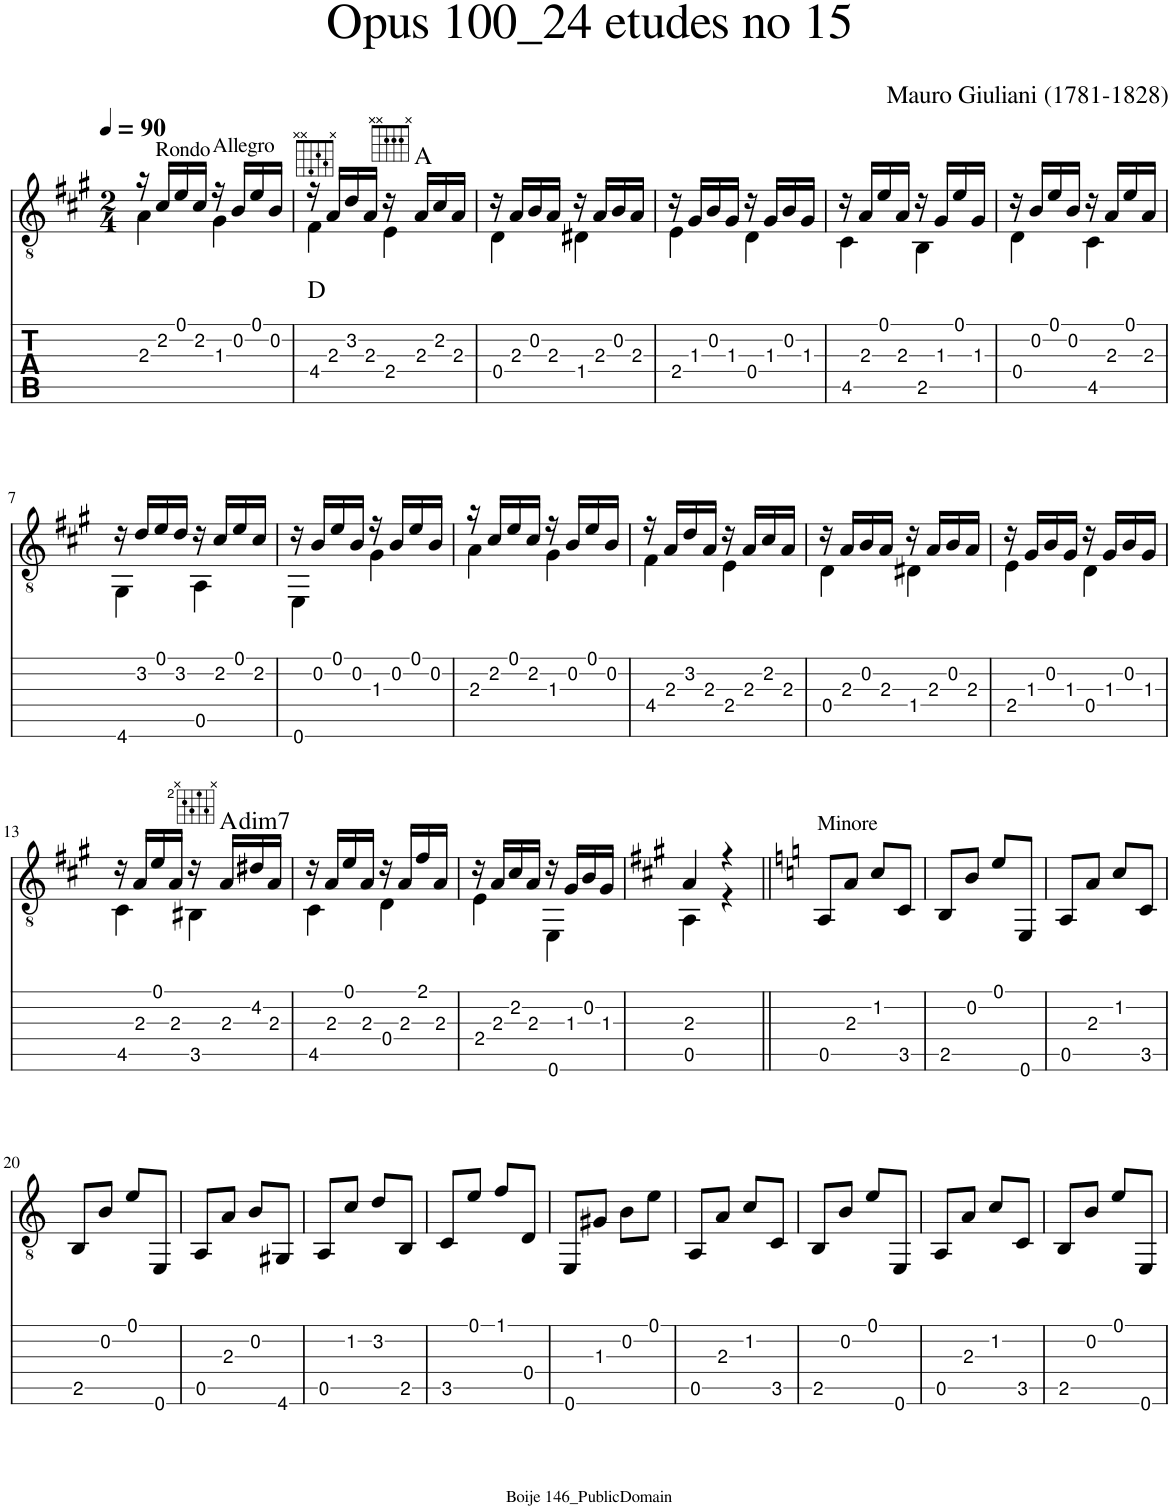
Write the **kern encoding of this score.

**kern	**kern	**harte
*part1	*part1	*part1
*staff2	*staff1	*
*I"Guitar	*	*
*I'Guit.	*	*
*stria6	*	*
*	*clefGv2	*
*k[f#c#g#]	*k[f#c#g#]	*
*M2/4	*M2/4	*
*MM90	*MM90	*
=1	=1	=1
*^	*^	*
16r	4A	16r	4A\	.
!	!	!LO:TX:a:t=Rondo	!	!
16c#LL	.	16c#/LL	.	.
16e	.	16e/	.	.
16c#JJ	.	16c#/JJ	.	.
!	!	!LO:TX:a:t=Allegro	!	!
16r	4G#	16r	4G#\	.
16BLL	.	16B/LL	.	.
16e	.	16e/	.	.
16BJJ	.	16B/JJ	.	.
=2	=2	=2	=2	=2
16r	4F#	16r	4F#\	D:maj
16ALL	.	16A/LL	.	.
16d	.	16d/	.	.
16AJJ	.	16A/JJ	.	.
16r	4E	16r	4E\	.
16ALL	.	16A/LL	.	A:maj
16c#	.	16c#/	.	.
16AJJ	.	16A/JJ	.	.
=3	=3	=3	=3	=3
16r	4D	16r	4D\	.
16ALL	.	16A/LL	.	.
16B	.	16B/	.	.
16AJJ	.	16A/JJ	.	.
16r	4D#	16r	4D#X\	.
16ALL	.	16A/LL	.	.
16B	.	16B/	.	.
16AJJ	.	16A/JJ	.	.
=4	=4	=4	=4	=4
16r	4E	16r	4E\	.
16G#LL	.	16G#/LL	.	.
16B	.	16B/	.	.
16G#JJ	.	16G#/JJ	.	.
16r	4D	16r	4D\	.
16G#LL	.	16G#/LL	.	.
16B	.	16B/	.	.
16G#JJ	.	16G#/JJ	.	.
=5	=5	=5	=5	=5
16r	4C#	16r	4C#\	.
16ALL	.	16A/LL	.	.
16e	.	16e/	.	.
16AJJ	.	16A/JJ	.	.
16r	4BB	16r	4BB\	.
16G#LL	.	16G#/LL	.	.
16e	.	16e/	.	.
16G#JJ	.	16G#/JJ	.	.
=6	=6	=6	=6	=6
16r	4D	16r	4D\	.
16BLL	.	16B/LL	.	.
16e	.	16e/	.	.
16BJJ	.	16B/JJ	.	.
16r	4C#	16r	4C#\	.
16ALL	.	16A/LL	.	.
16e	.	16e/	.	.
16AJJ	.	16A/JJ	.	.
!!LO:LB:g=z	!!
=7	=7	=7	=7	=7
16r	4GG#	16r	4GG#\	.
16dLL	.	16d/LL	.	.
16e	.	16e/	.	.
16dJJ	.	16d/JJ	.	.
16r	4AA	16r	4AA\	.
16c#LL	.	16c#/LL	.	.
16e	.	16e/	.	.
16c#JJ	.	16c#/JJ	.	.
=8	=8	=8	=8	=8
16r	4EE	16r	4EE\	.
16BLL	.	16B/LL	.	.
16e	.	16e/	.	.
16BJJ	.	16B/JJ	.	.
16r	4G#	16r	4G#\	.
16BLL	.	16B/LL	.	.
16e	.	16e/	.	.
16BJJ	.	16B/JJ	.	.
=9	=9	=9	=9	=9
16r	4A	16r	4A\	.
16c#LL	.	16c#/LL	.	.
16e	.	16e/	.	.
16c#JJ	.	16c#/JJ	.	.
16r	4G#	16r	4G#\	.
16BLL	.	16B/LL	.	.
16e	.	16e/	.	.
16BJJ	.	16B/JJ	.	.
=10	=10	=10	=10	=10
16r	4F#	16r	4F#\	.
16ALL	.	16A/LL	.	.
16d	.	16d/	.	.
16AJJ	.	16A/JJ	.	.
16r	4E	16r	4E\	.
16ALL	.	16A/LL	.	.
16c#	.	16c#/	.	.
16AJJ	.	16A/JJ	.	.
=11	=11	=11	=11	=11
16r	4D	16r	4D\	.
16ALL	.	16A/LL	.	.
16B	.	16B/	.	.
16AJJ	.	16A/JJ	.	.
16r	4D#	16r	4D#X\	.
16ALL	.	16A/LL	.	.
16B	.	16B/	.	.
16AJJ	.	16A/JJ	.	.
=12	=12	=12	=12	=12
16r	4E	16r	4E\	.
16G#LL	.	16G#/LL	.	.
16B	.	16B/	.	.
16G#JJ	.	16G#/JJ	.	.
16r	4D	16r	4D\	.
16G#LL	.	16G#/LL	.	.
16B	.	16B/	.	.
16G#JJ	.	16G#/JJ	.	.
!!LO:LB:g=z	!!
=13	=13	=13	=13	=13
16r	4C#	16r	4C#\	.
16ALL	.	16A/LL	.	.
16e	.	16e/	.	.
16AJJ	.	16A/JJ	.	.
16r	4BB#	16r	4BB#X\	.
!	!	!	!	!LO:H:kt=dim7
16ALL	.	16A/LL	.	A:dim7
16d#	.	16d#X/	.	.
16AJJ	.	16A/JJ	.	.
=14	=14	=14	=14	=14
16r	4C#	16r	4C#\	.
16ALL	.	16A/LL	.	.
16e	.	16e/	.	.
16AJJ	.	16A/JJ	.	.
16r	4D	16r	4D\	.
16ALL	.	16A/LL	.	.
16f#	.	16f#/	.	.
16AJJ	.	16A/JJ	.	.
=15	=15	=15	=15	=15
16r	4E	16r	4E\	.
16ALL	.	16A/LL	.	.
16c#	.	16c#/	.	.
16AJJ	.	16A/JJ	.	.
16r	4EE	16r	4EE\	.
16G#LL	.	16G#/LL	.	.
16B	.	16B/	.	.
16G#JJ	.	16G#/JJ	.	.
=16	=16	=16	=16	=16
*k[f#c#g#]	*	*k[f#c#g#]	*	*
4A	4AA	4A/	4AA\	.
4r	4r	4r	4r	.
*v	*v	*	*	*
*	*v	*v	*
=17||	=17||	=17||
*k[]	*k[]	*
*^	*^	*
!	!	!LO:TX:a:t=Minore	!	!
*v	*v	*	*	*
*	*v	*v	*
8AAL	8AA/L	.
8AJ	8A/J	.
8cL	8c/L	.
8CJ	8C/J	.
=18	=18	=18
8BBL	8BB/L	.
8BJ	8B/J	.
8eL	8e/L	.
8EEJ	8EE/J	.
=19	=19	=19
8AAL	8AA/L	.
8AJ	8A/J	.
8cL	8c/L	.
8CJ	8C/J	.
!!LO:LB:g=z
=20	=20	=20
8BBL	8BB/L	.
8BJ	8B/J	.
8eL	8e/L	.
8EEJ	8EE/J	.
=21	=21	=21
8AAL	8AA/L	.
8AJ	8A/J	.
8BL	8B/L	.
8GG#J	8GG#X/J	.
=22	=22	=22
8AAL	8AA/L	.
8cJ	8c/J	.
8dL	8d/L	.
8BBJ	8BB/J	.
=23	=23	=23
8CL	8C/L	.
8eJ	8e/J	.
8fL	8f/L	.
8DJ	8D/J	.
=24	=24	=24
8EEL	8EE/L	.
8G#J	8G#X/J	.
8BL	8B\L	.
8eJ	8e\J	.
=25	=25	=25
8AAL	8AA/L	.
8AJ	8A/J	.
8cL	8c/L	.
8CJ	8C/J	.
=26	=26	=26
8BBL	8BB/L	.
8BJ	8B/J	.
8eL	8e/L	.
8EEJ	8EE/J	.
=27	=27	=27
8AAL	8AA/L	.
8AJ	8A/J	.
8cL	8c/L	.
8CJ	8C/J	.
=28	=28	=28
8BBL	8BB/L	.
8BJ	8B/J	.
8eL	8e/L	.
8EEJ	8EE/J	.
=	=	=
*-	*-	*-
